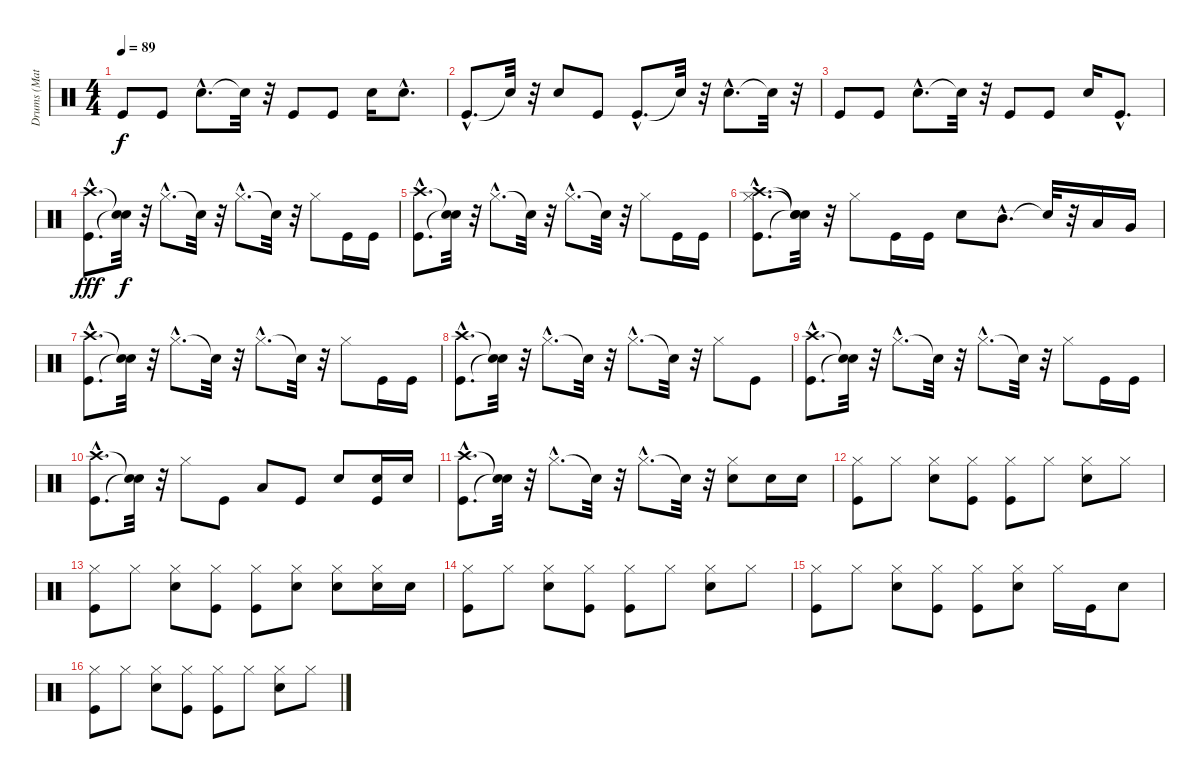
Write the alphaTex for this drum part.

\track ("Drums (Matt)" "Drums (Mat") {instrument percussion}
\staff {score}
\articulation defaults
\ts (4 4)
\tempo 89
\clef neutral
\ks c "Kick (hit)".8{dy f} "Kick (hit)".8 "Electric Snare (hit)"{hac}.8{d} "Snare (hit)"{t}.32
r.32 "Kick (hit)".8 "Kick (hit)".8 "Electric Snare (hit)".16 "Electric Snare (hit)"{hac}.8{d} |
"Kick (hit)"{hac}.8{d} "Snare (hit)"{t}.32 r.32 "Electric Snare (hit)".8 "Kick (hit)".8 "Kick (hit)"{hac}.8{d} "Snare (hit)"{t}.32 r.32 "Electric Snare (hit)"{hac}.8{d} "Snare (hit)"{t}.32 r.32 |
"Kick (hit)".8 "Kick (hit)".8 "Electric Snare (hit)"{hac}.8{d} "Snare (hit)"{t}.32 r.32 "Kick (hit)".8 "Kick (hit)".8 "Electric Snare (hit)".16 "Kick (hit)"{hac}.8{d} |
("Kick (hit)"{hac} "Crash high (hit)"{hac}).8{d dy fff} ("Snare (hit)"{t} "Snare (hit)"{t}).32{dy f} r.32 "Hi-Hat (closed)"{hac}.8{d} "Snare (hit)"{t}.32 r.32 "Hi-Hat (closed)"{hac}.8{d} "Snare (hit)"{t}.32 r.32 "Hi-Hat (closed)".8 "Kick (hit)".16 "Kick (hit)".16 |
("Kick (hit)"{hac} "Crash high (hit)"{hac}).8{d} ("Snare (hit)"{t} "Snare (hit)"{t}).32 r.32 "Hi-Hat (closed)"{hac}.8{d} "Snare (hit)"{t}.32 r.32 "Hi-Hat (closed)"{hac}.8{d} "Snare (hit)"{t}.32 r.32 "Hi-Hat (closed)".8 "Kick (hit)".16 "Kick (hit)".16 |
("Kick (hit)"{hac} "Hi-Hat (closed)"{hac} "Crash high (hit)"{hac}).8{d} ("Snare (hit)"{t} "Snare (hit)"{t} "Snare (hit)"{t}).32 r.32 "Hi-Hat (closed)".8 "Kick (hit)".16 "Kick (hit)".16 "Electric Snare (hit)".8 "Mid Tom (hit)"{hac}.8{d} "Snare (hit)"{t}.32 r.32 "Low Tom (hit)".16 "Very Low Tom (hit)".16 |
("Kick (hit)"{hac} "Crash high (hit)"{hac}).8{d} ("Snare (hit)"{t} "Snare (hit)"{t}).32 r.32 "Hi-Hat (closed)"{hac}.8{d} "Snare (hit)"{t}.32 r.32 "Hi-Hat (closed)"{hac}.8{d} "Snare (hit)"{t}.32 r.32 "Hi-Hat (closed)".8 "Kick (hit)".16 "Kick (hit)".16 |
("Kick (hit)"{hac} "Crash high (hit)"{hac}).8{d} ("Snare (hit)"{t} "Snare (hit)"{t}).32 r.32 "Hi-Hat (closed)"{hac}.8{d} "Snare (hit)"{t}.32 r.32 "Hi-Hat (closed)"{hac}.8{d} "Snare (hit)"{t}.32 r.32 "Hi-Hat (closed)".8 "Kick (hit)".8 |
("Kick (hit)"{hac} "Crash high (hit)"{hac}).8{d} ("Snare (hit)"{t} "Snare (hit)"{t}).32 r.32 "Hi-Hat (closed)"{hac}.8{d} "Snare (hit)"{t}.32 r.32 "Hi-Hat (closed)"{hac}.8{d} "Snare (hit)"{t}.32 r.32 "Hi-Hat (closed)".8 "Kick (hit)".16 "Kick (hit)".16 |
("Kick (hit)"{hac} "Crash high (hit)"{hac}).8{d} ("Snare (hit)"{t} "Snare (hit)"{t}).32 r.32 "Hi-Hat (closed)".8 "Kick (hit)".8 "Low Tom (hit)".8 "Kick (hit)".8 "Electric Snare (hit)".8 ("Kick (hit)" "Electric Snare (hit)").16 "Electric Snare (hit)".16 |
("Kick (hit)"{hac} "Crash high (hit)"{hac}).8{d} ("Snare (hit)"{t} "Snare (hit)"{t}).32 r.32 "Hi-Hat (closed)"{hac}.8{d} "Snare (hit)"{t}.32 r.32 "Hi-Hat (closed)"{hac}.8{d} "Snare (hit)"{t}.32 r.32 ("Electric Snare (hit)" "Hi-Hat (closed)").8 "Electric Snare (hit)".16 "Electric Snare (hit)".16 |
("Kick (hit)" "Hi-Hat (closed)").8 "Hi-Hat (closed)".8 ("Electric Snare (hit)" "Hi-Hat (closed)").8 ("Kick (hit)" "Hi-Hat (closed)").8 ("Kick (hit)" "Hi-Hat (closed)").8 "Hi-Hat (closed)".8 ("Electric Snare (hit)" "Hi-Hat (closed)").8 "Hi-Hat (closed)".8 |
("Kick (hit)" "Hi-Hat (closed)").8 "Hi-Hat (closed)".8 ("Electric Snare (hit)" "Hi-Hat (closed)").8 ("Kick (hit)" "Hi-Hat (closed)").8 ("Kick (hit)" "Hi-Hat (closed)").8 ("Electric Snare (hit)" "Hi-Hat (closed)").8 ("Electric Snare (hit)" "Hi-Hat (closed)").8 ("Electric Snare (hit)" "Hi-Hat (closed)").16 "Electric Snare (hit)".16 |
("Kick (hit)" "Hi-Hat (closed)").8 "Hi-Hat (closed)".8 ("Electric Snare (hit)" "Hi-Hat (closed)").8 ("Kick (hit)" "Hi-Hat (closed)").8 ("Kick (hit)" "Hi-Hat (closed)").8 "Hi-Hat (closed)".8 ("Electric Snare (hit)" "Hi-Hat (closed)").8 "Hi-Hat (closed)".8 |
("Kick (hit)" "Hi-Hat (closed)").8 "Hi-Hat (closed)".8 ("Electric Snare (hit)" "Hi-Hat (closed)").8 ("Kick (hit)" "Hi-Hat (closed)").8 ("Kick (hit)" "Hi-Hat (closed)").8 ("Electric Snare (hit)" "Hi-Hat (closed)").8 "Hi-Hat (closed)".16 "Kick (hit)".16 "Electric Snare (hit)".8 |
("Kick (hit)" "Hi-Hat (closed)").8 "Hi-Hat (closed)".8 ("Electric Snare (hit)" "Hi-Hat (closed)").8 ("Kick (hit)" "Hi-Hat (closed)").8 ("Kick (hit)" "Hi-Hat (closed)").8 "Hi-Hat (closed)".8 ("Electric Snare (hit)" "Hi-Hat (closed)").8 "Hi-Hat (closed)".8
